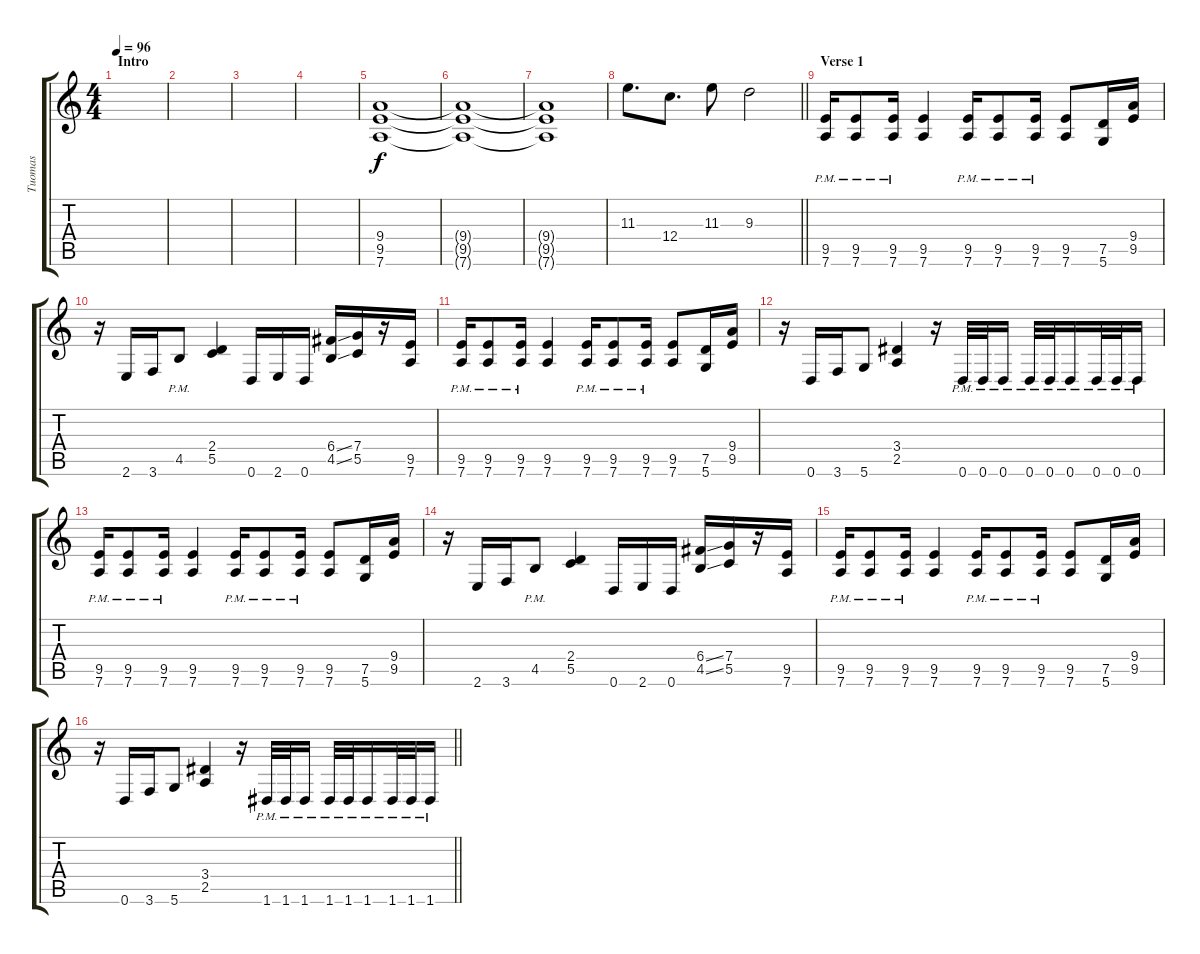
\track ("Tuomas" "Tuomas") {instrument distortionguitar}
\staff {score tabs}
\tuning (D4 A3 F3 C3 G2 D2) {hide}
\ts (4 4)
\section ("" "Intro")
\tempo 96
\clef g2
\ks c
|
|
|
|
(9.4 9.5 7.6).1{volume 4} |
(9.4{t} 9.5{t} 7.6{t}).1 |
(9.4{t} 9.5{t} 7.6{t}).1 |
\barLineRight lightlight
11.3.8{d volume 11} 12.4.8{d} 11.3.8 9.3.2 |
\section ("" "Verse 1")
(9.5{pm} 7.6{pm}).16 (9.5{pm} 7.6{pm}).8 (9.5{pm} 7.6{pm}).16 (9.5 7.6).4 (9.5{pm} 7.6{pm}).16 (9.5{pm} 7.6{pm}).8 (9.5{pm} 7.6{pm}).16 (9.5 7.6).8 (7.5 5.6).16 (9.4 9.5).16 |
r.16 2.6.16 3.6.16 4.5{pm}.8 (2.4 5.5).4 0.6.16 2.6.16 0.6.16 (6.4{ss} 4.5{ss}).16 (7.4 5.5).16 r.16 (9.5 7.6).16 |
(9.5{pm} 7.6{pm}).16 (9.5{pm} 7.6{pm}).8 (9.5{pm} 7.6{pm}).16 (9.5 7.6).4 (9.5{pm} 7.6{pm}).16 (9.5{pm} 7.6{pm}).8 (9.5{pm} 7.6{pm}).16 (9.5 7.6).8 (7.5 5.6).16 (9.4 9.5).16 |
r.16 0.6.16 3.6.16 5.6.8 (3.4 2.5).4 r.16 0.6{pm}.32 0.6{pm}.32 0.6{pm}.16 0.6{pm}.32 0.6{pm}.32 0.6{pm}.16 0.6{pm}.32 0.6{pm}.32 0.6{pm}.16 |
(9.5{pm} 7.6{pm}).16 (9.5{pm} 7.6{pm}).8 (9.5{pm} 7.6{pm}).16 (9.5 7.6).4 (9.5{pm} 7.6{pm}).16 (9.5{pm} 7.6{pm}).8 (9.5{pm} 7.6{pm}).16 (9.5 7.6).8 (7.5 5.6).16 (9.4 9.5).16 |
r.16 2.6.16 3.6.16 4.5{pm}.8 (2.4 5.5).4 0.6.16 2.6.16 0.6.16 (6.4{ss} 4.5{ss}).16 (7.4 5.5).16 r.16 (9.5 7.6).16 |
(9.5{pm} 7.6{pm}).16 (9.5{pm} 7.6{pm}).8 (9.5{pm} 7.6{pm}).16 (9.5 7.6).4 (9.5{pm} 7.6{pm}).16 (9.5{pm} 7.6{pm}).8 (9.5{pm} 7.6{pm}).16 (9.5 7.6).8 (7.5 5.6).16 (9.4 9.5).16 |
\barLineRight lightlight
r.16 0.6.16 3.6.16 5.6.8 (3.4 2.5).4 r.16 1.6{pm}.32 1.6{pm}.32 1.6{pm}.16 1.6{pm}.32 1.6{pm}.32 1.6{pm}.16 1.6{pm}.32 1.6{pm}.32 1.6{pm}.16
